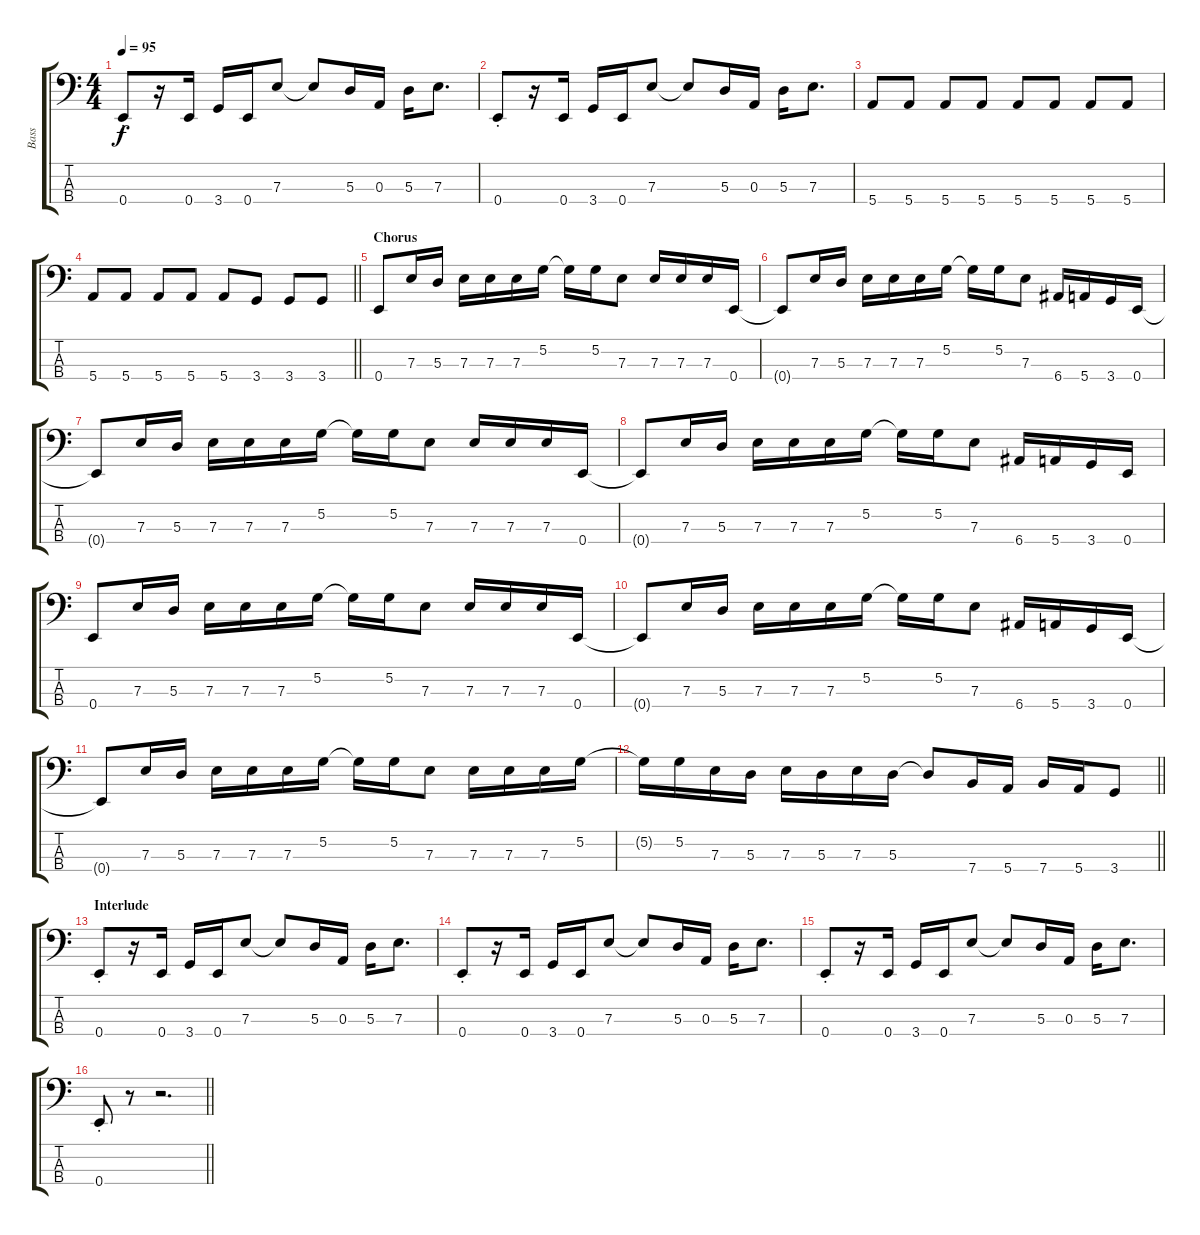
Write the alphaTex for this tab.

\track ("Bass" "Bass") {instrument electricbassfinger}
\staff {score tabs}
\tuning (G2 D2 A1 E1) {hide}
\ts (4 4)
\tempo 95
\clef f4
\ks c
0.4{st}.8{dy f} r.16 0.4.16 3.4.16 0.4.16 7.3.8 7.3{t}.8 5.3.16 0.3.16 5.3.16 7.3.8{d} |
0.4{st}.8 r.16 0.4.16 3.4.16 0.4.16 7.3.8 7.3{t}.8 5.3.16 0.3.16 5.3.16 7.3.8{d} |
5.4.8 5.4.8 5.4.8 5.4.8 5.4.8 5.4.8 5.4.8 5.4.8 |
\barLineRight lightlight
5.4.8 5.4.8 5.4.8 5.4.8 5.4.8 3.4.8 3.4.8 3.4.8 |
\section ("" "Chorus")
0.4.8 7.3.16 5.3.16 7.3.16 7.3.16 7.3.16 5.2.16 5.2{t}.16 5.2.16 7.3.8 7.3.16 7.3.16 7.3.16 0.4.16 |
0.4{t}.8 7.3.16 5.3.16 7.3.16 7.3.16 7.3.16 5.2.16 5.2{t}.16 5.2.16 7.3.8 6.4.16 5.4.16 3.4.16 0.4.16 |
0.4{t}.8 7.3.16 5.3.16 7.3.16 7.3.16 7.3.16 5.2.16 5.2{t}.16 5.2.16 7.3.8 7.3.16 7.3.16 7.3.16 0.4.16 |
0.4{t}.8 7.3.16 5.3.16 7.3.16 7.3.16 7.3.16 5.2.16 5.2{t}.16 5.2.16 7.3.8 6.4.16 5.4.16 3.4.16 0.4.16 |
0.4.8 7.3.16 5.3.16 7.3.16 7.3.16 7.3.16 5.2.16 5.2{t}.16 5.2.16 7.3.8 7.3.16 7.3.16 7.3.16 0.4.16 |
0.4{t}.8 7.3.16 5.3.16 7.3.16 7.3.16 7.3.16 5.2.16 5.2{t}.16 5.2.16 7.3.8 6.4.16 5.4.16 3.4.16 0.4.16 |
0.4{t}.8 7.3.16 5.3.16 7.3.16 7.3.16 7.3.16 5.2.16 5.2{t}.16 5.2.16 7.3.8 7.3.16 7.3.16 7.3.16 5.2.16 |
\barLineRight lightlight
5.2{t}.16 5.2.16 7.3.16 5.3.16 7.3.16 5.3.16 7.3.16 5.3.16 5.3{t}.8 7.4.16 5.4.16 7.4.16 5.4.16 3.4.8 |
\section ("" "Interlude")
0.4{st}.8 r.16 0.4.16 3.4.16 0.4.16 7.3.8 7.3{t}.8 5.3.16 0.3.16 5.3.16 7.3.8{d} |
0.4{st}.8 r.16 0.4.16 3.4.16 0.4.16 7.3.8 7.3{t}.8 5.3.16 0.3.16 5.3.16 7.3.8{d} |
0.4{st}.8 r.16 0.4.16 3.4.16 0.4.16 7.3.8 7.3{t}.8 5.3.16 0.3.16 5.3.16 7.3.8{d} |
\barLineRight lightlight
0.4{st}.8 r.8 r.2{d}
